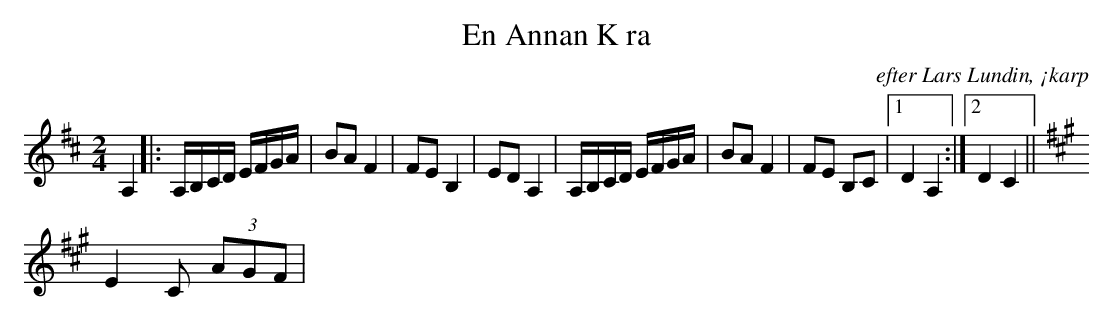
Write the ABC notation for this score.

X:1
T:En Annan K ra
O:efter Lars Lundin, ¡karp
M:2/4
L:1/8
K:D
A,2 |: A,/B,/C/D/ E/F/G/A/ | BA F2 | FE B,2 | ED A,2 | A,/B,/C/D/ E/F/G/A/ | BA F2 | FE B,C |1 D2 A,2 :|2 D2 C2 ||
K:A
E2 C (3AGF |
